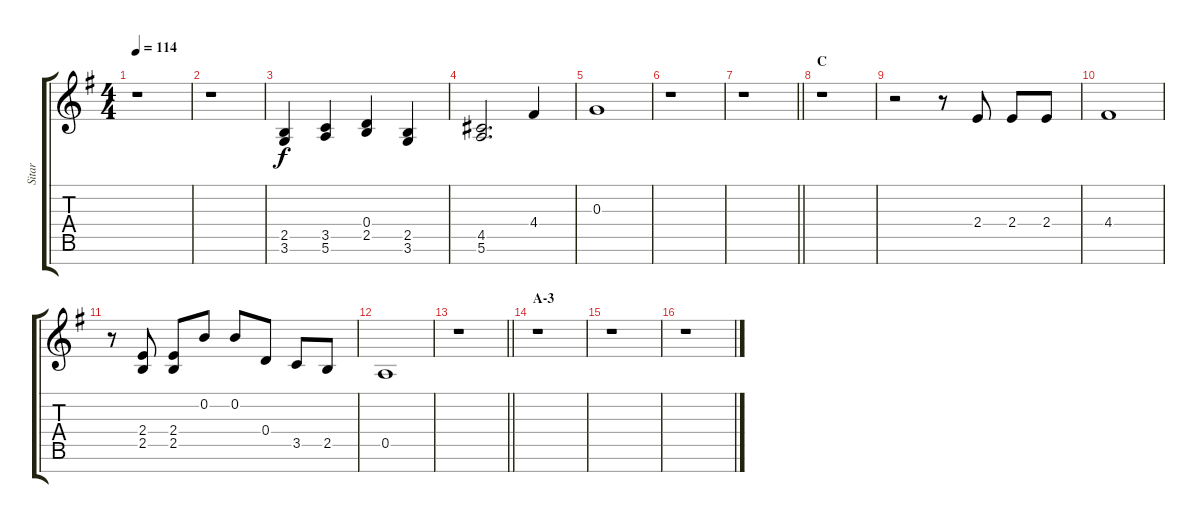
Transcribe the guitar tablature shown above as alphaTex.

\track ("Sitar" "Sitar") {instrument sitar}
\staff {score tabs}
\tuning (E5 B4 G4 D4 A3 E3 B2) {hide}
\ts (4 4)
\tempo 114
\clef g2
\ks g
r.1{dy f} |
r.1 |
(2.5 3.6).4 (3.5 5.6).4 (0.4 2.5).4 (2.5 3.6).4 |
(4.5 5.6).2{d} 4.4.4 |
0.3.1 |
r.1 |
\barLineRight lightlight
r.1 |
\section ("" "C")
r.1 |
r.2 r.8 2.4.8 2.4.8 2.4.8 |
4.4.1 |
r.8 (2.4 2.5).8 (2.4 2.5).8 0.2.8 0.2.8 0.4.8 3.5.8 2.5.8 |
0.5.1 |
\barLineRight lightlight
r.1 |
\section ("" "A-3")
r.1 |
r.1 |
r.1
